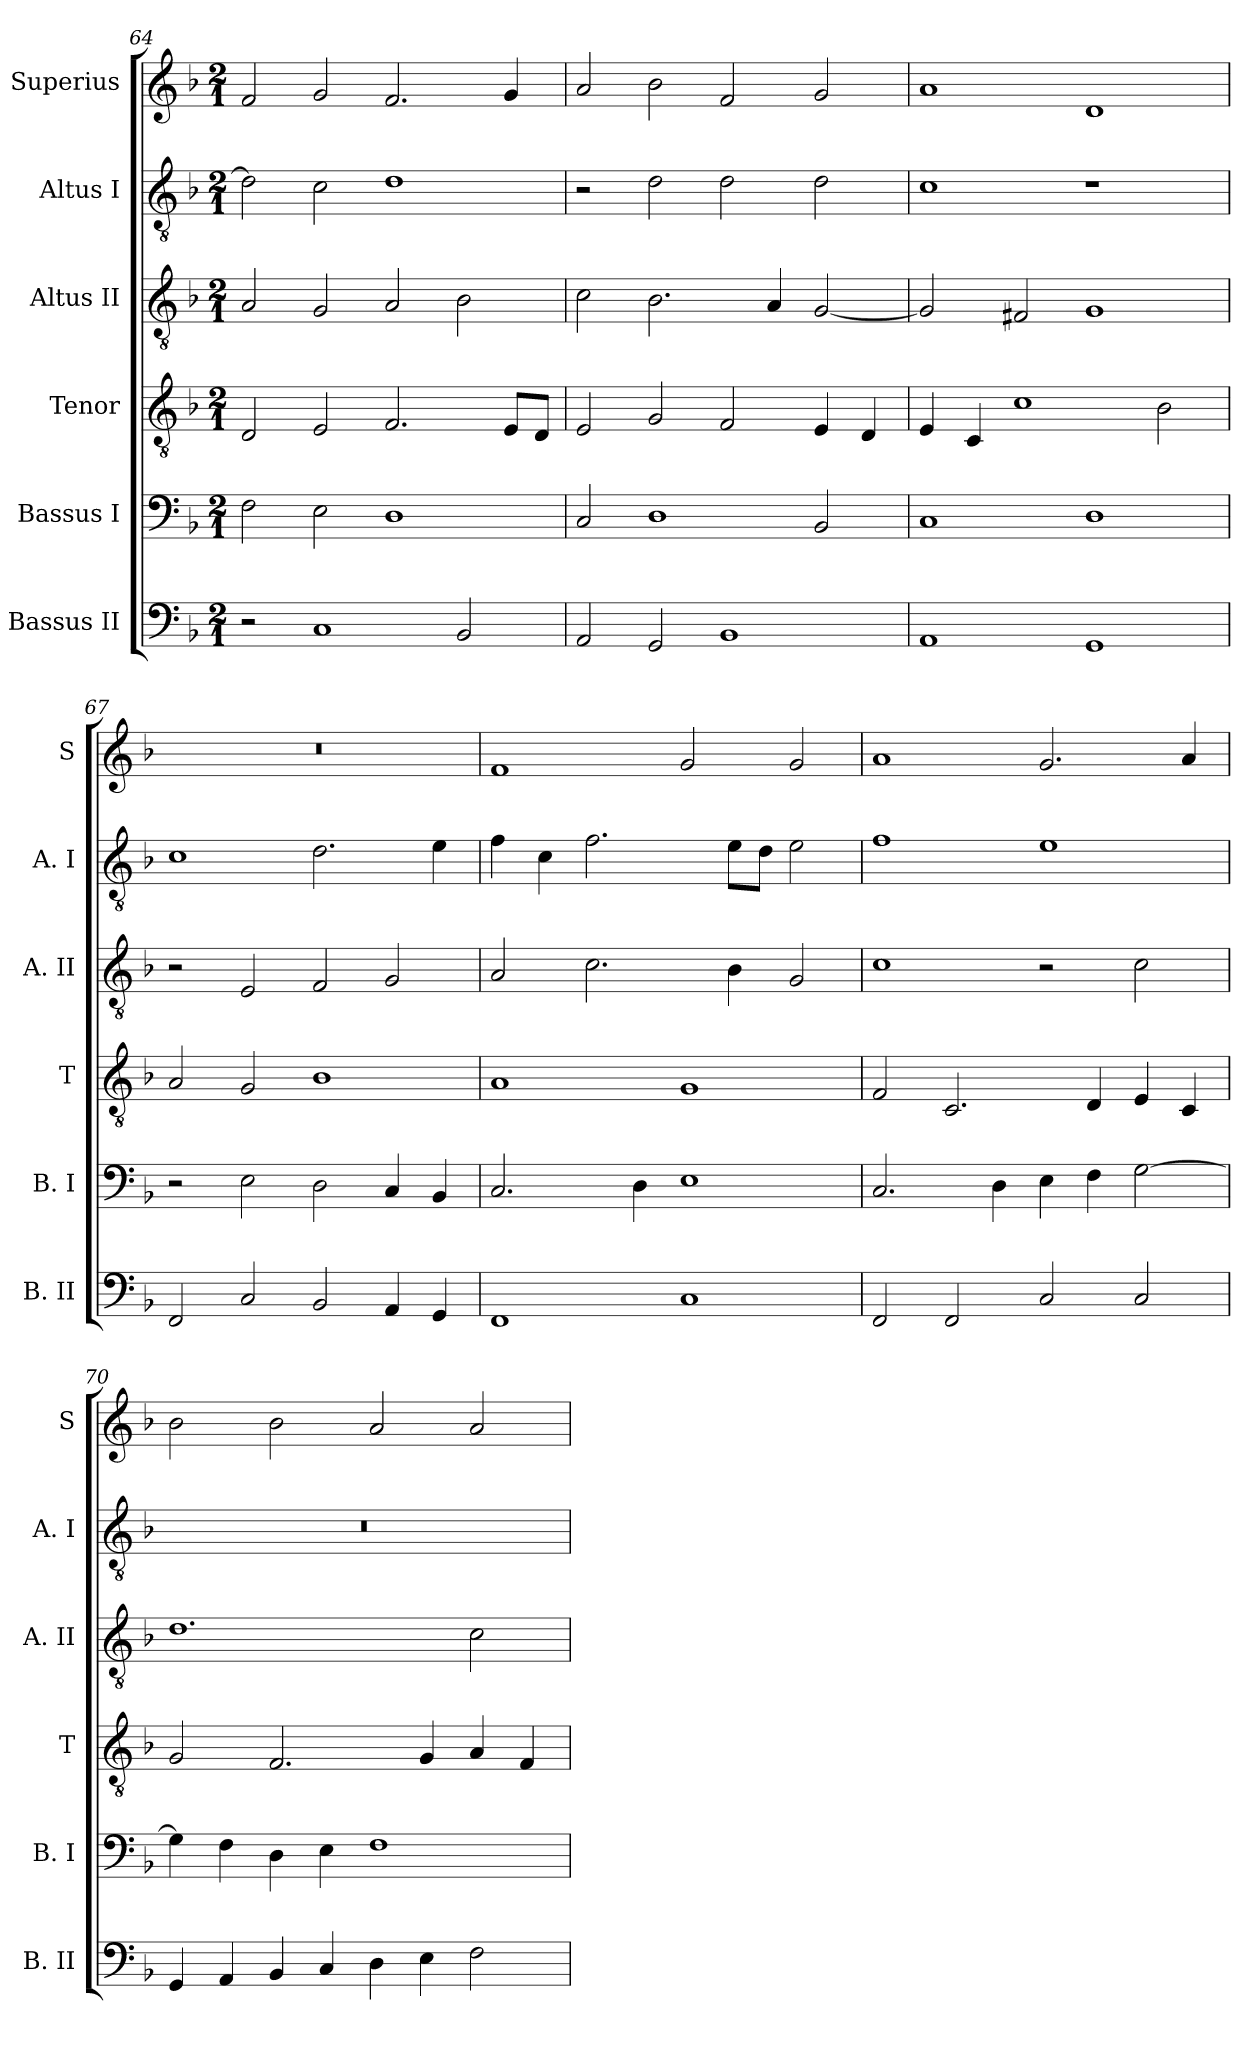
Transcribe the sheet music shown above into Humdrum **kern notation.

**kern	**kern	**kern	**kern	**kern	**kern
*part6	*part5	*part4	*part3	*part2	*part1
*staff6	*staff5	*staff4	*staff3	*staff2	*staff1
*I"Bassus II	*I"Bassus I	*I"Tenor	*I"Altus II	*I"Altus I	*I"Superius
*I'B. II	*I'B. I	*I'T	*I'A. II	*I'A. I	*I'S
*clefF4	*clefF4	*clefGv2	*clefGv2	*clefGv2	*clefG2
*k[b-]	*k[b-]	*k[b-]	*k[b-]	*k[b-]	*k[b-]
*d:	*d:	*d:	*d:	*d:	*d:
*M2/1	*M2/1	*M2/1	*M2/1	*M2/1	*M2/1
=64	=64	=64	=64	=64	=64
2r	2F	2D	2A	2d]	2f
1C	2E	2E	2G	2c	2g
.	1D	2.F	2A	1d	2.f
2BB-	.	.	2B-	.	.
.	.	8EL	.	.	4g
.	.	8DJ	.	.	.
=65	=65	=65	=65	=65	=65
2AA	2C	2E	2c	2r	2a
2GG	1D	2G	2.B-	2d	2b-
1BB-	.	2F	.	2d	2f
.	.	.	4A	.	.
.	2BB-	4E	[2G	2d	2g
.	.	4D	.	.	.
=66	=66	=66	=66	=66	=66
1AA	1C	4E	2G]	1c	1a
.	.	4C	.	.	.
.	.	1c	2F#X	.	.
1GG	1D	.	1G	1r	1d
.	.	2B-	.	.	.
=67	=67	=67	=67	=67	=67
2FF	2r	2A	2r	1c	0r
2C	2E	2G	2E	.	.
2BB-	2D	1B-	2F	2.d	.
4AA	4C	.	2G	.	.
4GG	4BB-	.	.	4e	.
=68	=68	=68	=68	=68	=68
1FF	2.C	1A	2A	4f	1f
.	.	.	.	4c	.
.	.	.	2.c	2.f	.
.	4D	.	.	.	.
1C	1E	1G	.	.	2g
.	.	.	4B-	8eL	.
.	.	.	.	8dJ	.
.	.	.	2G	2e	2g
=69	=69	=69	=69	=69	=69
2FF	2.C	2F	1c	1f	1a
2FF	.	2.C	.	.	.
.	4D	.	.	.	.
2C	4E	.	2r	1e	2.g
.	4F	4D	.	.	.
2C	[2G	4E	2c	.	.
.	.	4C	.	.	4a
=70	=70	=70	=70	=70	=70
4GG	4G]	2G	1.d	0r	2b-
4AA	4F	.	.	.	.
4BB-	4D	2.F	.	.	2b-
4C	4E	.	.	.	.
4D	1F	.	.	.	2a
4E	.	4G	.	.	.
2F	.	4A	2c	.	2a
.	.	4F	.	.	.
=	=	=	=	=	=
*-	*-	*-	*-	*-	*-
